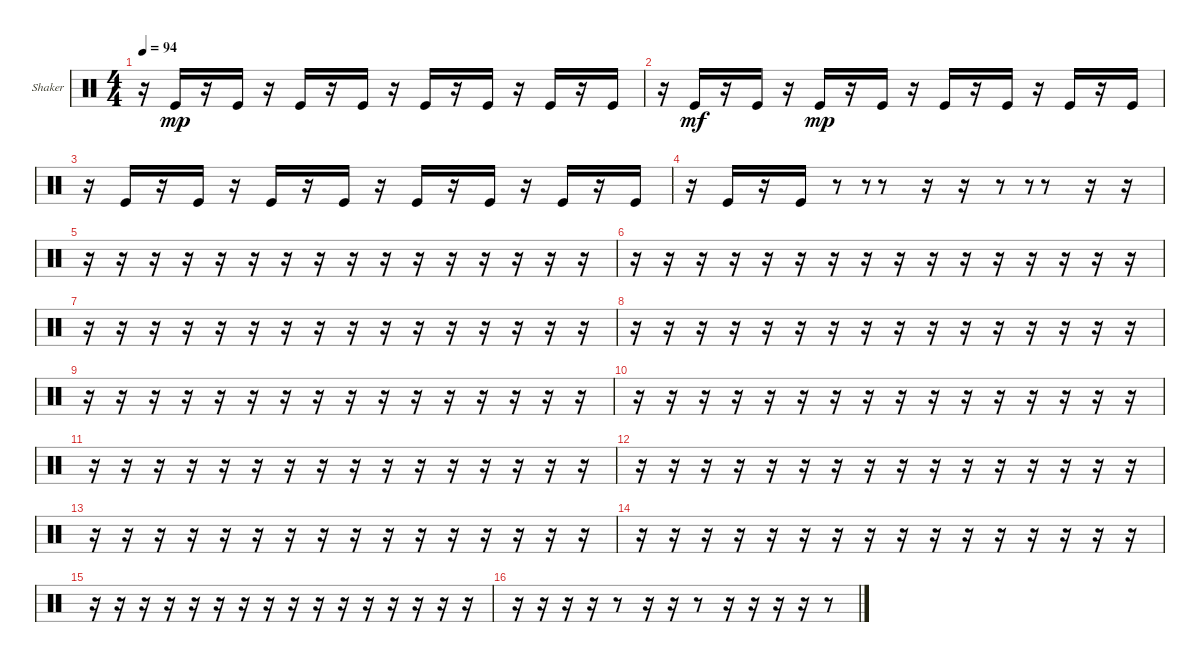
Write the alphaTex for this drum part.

\bracketExtendMode groupsimilarinstruments
\firstSystemTrackNameOrientation horizontal
\otherSystemsTrackNameOrientation horizontal
\track ("Shaker" "Shaker") {instrument percussion}
\staff {score}
\articulation defaults
\ts (4 4)
\tempo 94
\clef neutral
\ks c
r.16{dy mp} "Kick (hit)".16 r.16 "Kick (hit)".16 r.16 "Kick (hit)".16 r.16 "Kick (hit)".16 r.16 "Kick (hit)".16 r.16 "Kick (hit)".16 r.16 "Kick (hit)".16 r.16 "Kick (hit)".16 |
r.16 "Kick (hit)".16{dy mf} r.16 "Kick (hit)".16 r.16 "Kick (hit)".16{dy mp} r.16 "Kick (hit)".16 r.16 "Kick (hit)".16 r.16 "Kick (hit)".16 r.16 "Kick (hit)".16 r.16 "Kick (hit)".16 |
r.16 "Kick (hit)".16 r.16 "Kick (hit)".16 r.16 "Kick (hit)".16 r.16 "Kick (hit)".16 r.16 "Kick (hit)".16 r.16 "Kick (hit)".16 r.16 "Kick (hit)".16 r.16 "Kick (hit)".16 |
r.16 "Kick (hit)".16 r.16 "Kick (hit)".16 r.8 r.8{gr} r.8 r.16 r.16 r.8 r.8{gr} r.8 r.16 r.16 |
r.16 r.16 r.16 r.16 r.16 r.16 r.16 r.16 r.16 r.16 r.16 r.16 r.16 r.16 r.16 r.16 |
r.16 r.16 r.16 r.16 r.16 r.16 r.16 r.16 r.16 r.16 r.16 r.16 r.16 r.16 r.16 r.16 |
r.16 r.16 r.16 r.16 r.16 r.16 r.16 r.16 r.16 r.16 r.16 r.16 r.16 r.16 r.16 r.16 |
r.16 r.16 r.16 r.16 r.16 r.16 r.16 r.16 r.16 r.16 r.16 r.16 r.16 r.16 r.16 r.16 |
r.16 r.16 r.16 r.16 r.16 r.16 r.16 r.16 r.16 r.16 r.16 r.16 r.16 r.16 r.16 r.16 |
r.16 r.16 r.16 r.16 r.16 r.16 r.16 r.16 r.16 r.16 r.16 r.16 r.16 r.16 r.16 r.16 |
r.16 r.16 r.16 r.16 r.16 r.16 r.16 r.16 r.16 r.16 r.16 r.16 r.16 r.16 r.16 r.16 |
r.16 r.16 r.16 r.16 r.16 r.16 r.16 r.16 r.16 r.16 r.16 r.16 r.16 r.16 r.16 r.16 |
r.16 r.16 r.16 r.16 r.16 r.16 r.16 r.16 r.16 r.16 r.16 r.16 r.16 r.16 r.16 r.16 |
r.16 r.16 r.16 r.16 r.16 r.16 r.16 r.16 r.16 r.16 r.16 r.16 r.16 r.16 r.16 r.16 |
r.16 r.16 r.16 r.16 r.16 r.16 r.16 r.16 r.16 r.16 r.16 r.16 r.16 r.16 r.16 r.16 |
r.16 r.16 r.16 r.16 r.8 r.16 r.16 r.8 r.16 r.16 r.16 r.16 r.8
